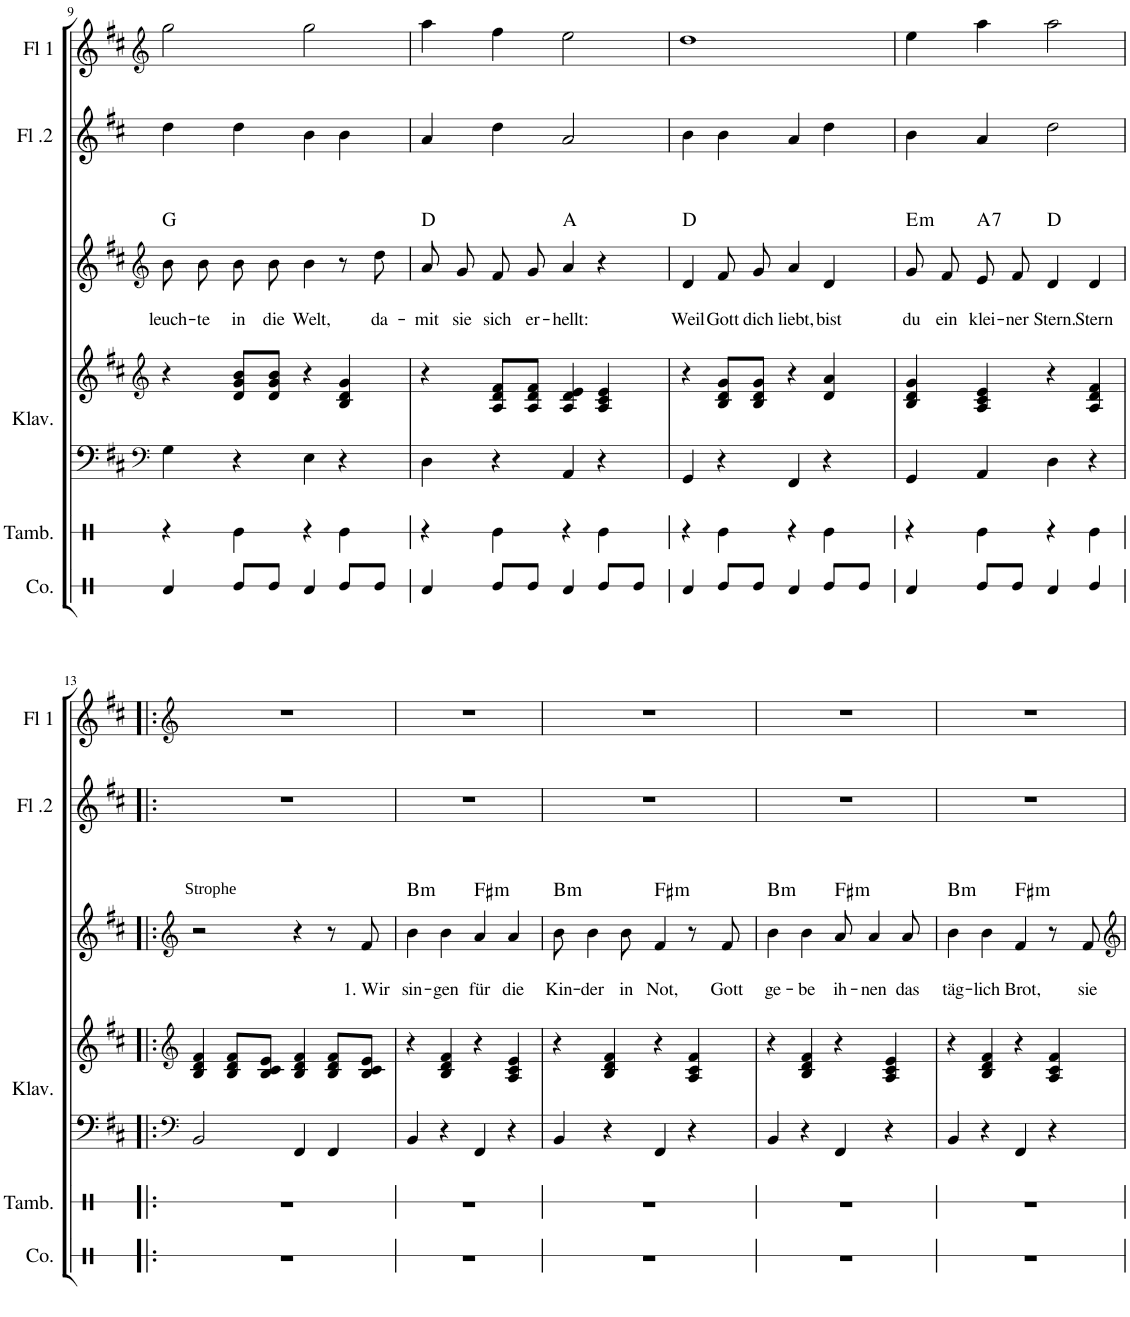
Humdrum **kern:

**kern	**kern	**kern	**kern	**kern	**text	**text	**harte	**kern	**kern
*part6	*part5	*part4	*part4	*part3	*part3	*part3	*part3	*part2	*part1
*staff7	*staff6	*staff5	*staff4	*staff3	*staff3	*staff3	*	*staff2	*staff1
*I"Congas	*I"Tamburin	*I"Klavier	*	*I"Chor	*	*	*	*I"Flöte 2	*I"Flöte 1
*I'Co.	*I'Tamb.	*I'Klav.	*	*	*	*	*	*I'Fl .2	*I'Fl 1
!!LO:PB:g=z
*clefX	*clefX	*clefF4	*clefG2	*clefG2	*	*	*	*clefG2	*clefG2
*k[]	*k[]	*k[f#c#]	*k[f#c#]	*k[f#c#]	*	*	*	*k[f#c#]	*k[f#c#]
=9	=9	=9	=9	=9	=9	=9	=9	=9	=9
!	!	!	!	!	!	!LO:LY:b	!	!	!
4Rd/	4r	4G\	4r	8b\	.	leuch-	G:maj	4dd\	2gg\
!	!	!	!	!	!	!LO:LY:b	!	!	!
.	.	.	.	8b\	.	te	.	.	.
!	!	!	!	!	!	!LO:LY:b	!	!	!
8Re/L	4Re\	4r	8d/ 8g/ 8b/L	8b\	.	in	.	4dd\	.
!	!	!	!	!	!	!LO:LY:b	!	!	!
8Re/J	.	.	8d/ 8g/ 8b/J	8b\	.	die	.	.	.
!	!	!	!	!	!	!LO:LY:b	!	!	!
4Rd/	4r	4E\	4r	4b\	.	Welt,	.	4b\	2gg\
8Re/L	4Re\	4r	4B/ 4d/ 4g/	8r	.	.	.	4b\	.
!	!	!	!	!	!	!LO:LY:b	!	!	!
8Re/J	.	.	.	8dd\	.	da-	.	.	.
=10	=10	=10	=10	=10	=10	=10	=10	=10	=10
!	!	!	!	!	!	!LO:LY:b	!	!	!
4Rd/	4r	4D\	4r	8a/	.	mit	D:maj	4a/	4aa\
!	!	!	!	!	!	!LO:LY:b	!	!	!
.	.	.	.	8g/	.	sie	.	.	.
!	!	!	!	!	!	!LO:LY:b	!	!	!
8Re/L	4Re\	4r	8A/ 8d/ 8f#/L	8f#/	.	sich	.	4dd\	4ff#\
!	!	!	!	!	!	!LO:LY:b	!	!	!
8Re/J	.	.	8A/ 8d/ 8f#/J	8g/	.	er-	.	.	.
!	!	!	!	!	!	!LO:LY:b	!	!	!
4Rd/	4r	4AA/	4A/ 4d/ 4e/	4a/	.	hellt:	A:maj	2a/	2ee\
8Re/L	4Re\	4r	4A/ 4c#/ 4e/	4r	.	.	.	.	.
8Re/J	.	.	.	.	.	.	.	.	.
=11	=11	=11	=11	=11	=11	=11	=11	=11	=11
!	!	!	!	!	!	!LO:LY:b	!	!	!
4Rd/	4r	4GG/	4r	4d/	.	Weil	D:maj	4b\	1dd
!	!	!	!	!	!	!LO:LY:b	!	!	!
8Re/L	4Re\	4r	8B/ 8d/ 8g/L	8f#/	.	Gott	.	4b\	.
!	!	!	!	!	!	!LO:LY:b	!	!	!
8Re/J	.	.	8B/ 8d/ 8g/J	8g/	.	dich	.	.	.
!	!	!	!	!	!	!LO:LY:b	!	!	!
4Rd/	4r	4FF#/	4r	4a/	.	liebt,	.	4a/	.
!	!	!	!	!	!	!LO:LY:b	!	!	!
8Re/L	4Re\	4r	4d/ 4a/	4d/	.	bist	.	4dd\	.
8Re/J	.	.	.	.	.	.	.	.	.
=12	=12	=12	=12	=12	=12	=12	=12	=12	=12
!	!	!	!	!	!	!LO:LY:b	!LO:H:kt=m	!	!
4Rd/	4r	4GG/	4B/ 4d/ 4g/	8g/	.	du	E:min	4b\	4ee\
!	!	!	!	!	!	!LO:LY:b	!	!	!
.	.	.	.	8f#/	.	ein	.	.	.
!	!	!	!	!	!	!LO:LY:b	!LO:H:kt=7	!	!
8Re/L	4Re\	4AA/	4A/ 4c#/ 4e/	8e/	.	klei-	A:7	4a/	4aa\
!	!	!	!	!	!	!LO:LY:b	!	!	!
8Re/J	.	.	.	8f#/	.	ner	.	.	.
!	!	!	!	!	!	!LO:LY:b	!	!	!
4Rd/	4r	4D\	4r	4d/	.	Stern.	D:maj	2dd\	2aa\
!	!	!	!	!	!	!LO:LY:b	!	!	!
4Re/	4Re\	4r	4A/ 4d/ 4f#/	4d/	.	Stern	.	.	.
!!LO:LB:g=z
=13!|:	=13!|:	=13!|:	=13!|:	=13!|:	=13!|:	=13!|:	=13!|:	=13!|:	=13!|:
*	*	*clefF4	*clefG2	*clefG2	*	*	*	*	*clefG2
1r	1r	2BB/	4B/ 4d/ 4f#/	2r	.	.	.	1r	1r
.	.	.	8B/ 8d/ 8f#/L	.	.	.	.	.	.
.	.	.	8B/ 8c#/ 8e/J	.	.	.	.	.	.
.	.	4FF#/	4B/ 4d/ 4f#/	4r	.	.	.	.	.
.	.	4FF#/	8B/ 8d/ 8f#/L	8r	.	.	.	.	.
!	!	!	!	!LO:TX:a:t=Strophe	!	!	!	!	!
!	!	!	!	!	!	!LO:LY:b	!	!	!
.	.	.	8B/ 8c#/ 8e/J	8f#/	.	1. Wir	.	.	.
=14	=14	=14	=14	=14	=14	=14	=14	=14	=14
!	!	!	!	!	!	!LO:LY:b	!LO:H:kt=m	!	!
1r	1r	4BB/	4r	4b\	.	sin-	B:min	1r	1r
!	!	!	!	!	!	!LO:LY:b	!	!	!
.	.	4r	4B/ 4d/ 4f#/	4b\	.	gen	.	.	.
!	!	!	!	!	!	!LO:LY:b	!LO:H:kt=m	!	!
.	.	4FF#/	4r	4a/	.	für	F#:min	.	.
!	!	!	!	!	!	!LO:LY:b	!	!	!
.	.	4r	4A/ 4c#/ 4e/	4a/	.	die	.	.	.
=15	=15	=15	=15	=15	=15	=15	=15	=15	=15
!	!	!	!	!	!	!LO:LY:b	!LO:H:kt=m	!	!
1r	1r	4BB/	4r	8b\	.	Kin-	B:min	1r	1r
!	!	!	!	!	!	!LO:LY:b	!	!	!
.	.	.	.	4b\	.	der	.	.	.
.	.	4r	4B/ 4d/ 4f#/	.	.	.	.	.	.
!	!	!	!	!	!	!LO:LY:b	!	!	!
.	.	.	.	8b\	.	in	.	.	.
!	!	!	!	!	!	!LO:LY:b	!LO:H:kt=m	!	!
.	.	4FF#/	4r	4f#/	.	Not,	F#:min	.	.
.	.	4r	4A/ 4c#/ 4f#/	8r	.	.	.	.	.
!	!	!	!	!	!	!LO:LY:b	!	!	!
.	.	.	.	8f#/	.	Gott	.	.	.
=16	=16	=16	=16	=16	=16	=16	=16	=16	=16
!	!	!	!	!	!	!LO:LY:b	!LO:H:kt=m	!	!
1r	1r	4BB/	4r	4b\	.	ge-	B:min	1r	1r
!	!	!	!	!	!	!LO:LY:b	!	!	!
.	.	4r	4B/ 4d/ 4f#/	4b\	.	be	.	.	.
!	!	!	!	!	!	!LO:LY:b	!LO:H:kt=m	!	!
.	.	4FF#/	4r	8a/	.	ih-	F#:min	.	.
!	!	!	!	!	!	!LO:LY:b	!	!	!
.	.	.	.	4a/	.	nen	.	.	.
.	.	4r	4A/ 4c#/ 4e/	.	.	.	.	.	.
!	!	!	!	!	!	!LO:LY:b	!	!	!
.	.	.	.	8a/	.	das	.	.	.
=17	=17	=17	=17	=17	=17	=17	=17	=17	=17
!	!	!	!	!	!	!LO:LY:b	!LO:H:kt=m	!	!
1r	1r	4BB/	4r	4b\	.	täg-	B:min	1r	1r
!	!	!	!	!	!	!LO:LY:b	!	!	!
.	.	4r	4B/ 4d/ 4f#/	4b\	.	lich	.	.	.
!	!	!	!	!	!	!LO:LY:b	!LO:H:kt=m	!	!
.	.	4FF#/	4r	4f#/	.	Brot,	F#:min	.	.
.	.	4r	4A/ 4c#/ 4f#/	8r	.	.	.	.	.
!	!	!	!	!	!	!LO:LY:b	!	!	!
.	.	.	.	8f#/	.	sie	.	.	.
=	=	=	=	=	=	=	=	=	=
*-	*-	*-	*-	*-	*-	*-	*-	*-	*-
